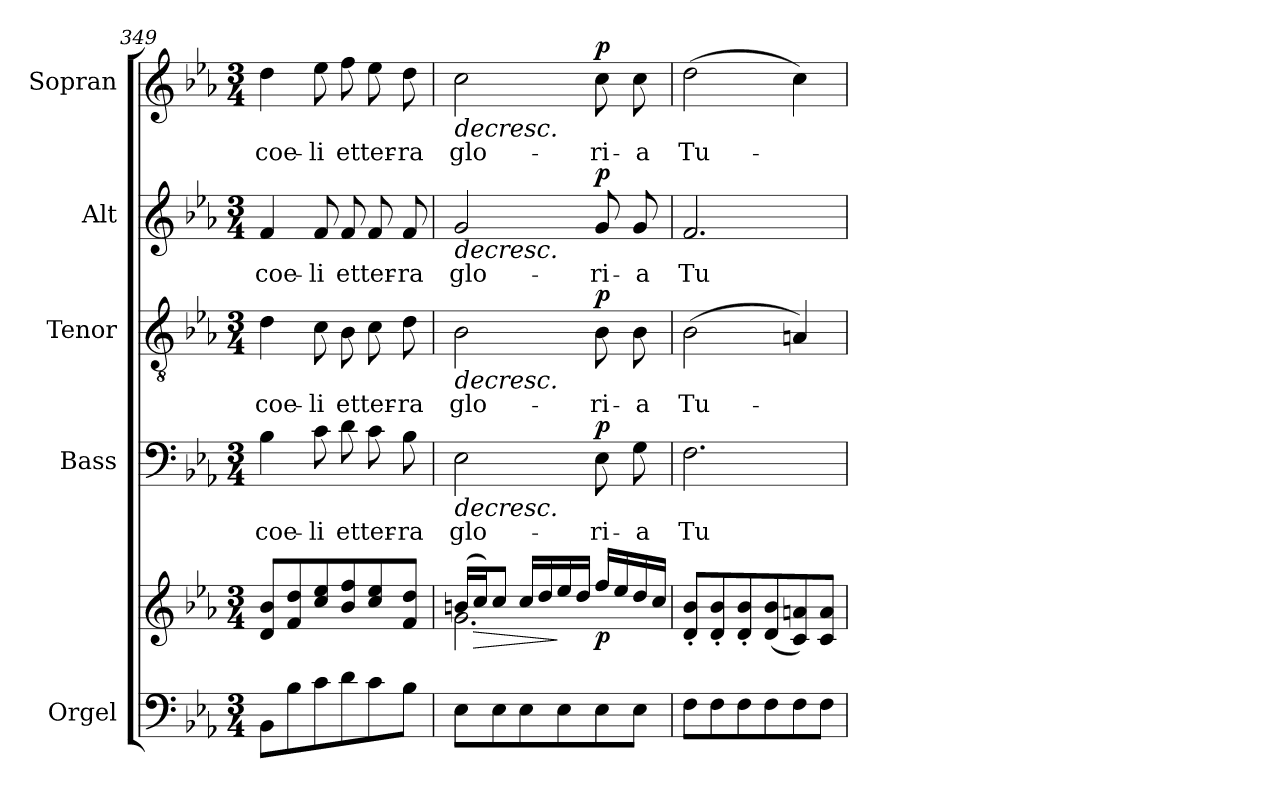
**kern	**kern	**dynam	**kern	**text	**dynam	**kern	**text	**dynam	**kern	**text	**dynam	**kern	**text	**dynam
*part5	*part5	*part5	*part4	*part4	*part4	*part3	*part3	*part3	*part2	*part2	*part2	*part1	*part1	*part1
*staff6	*staff5	*staff5/6	*staff4	*staff4	*staff4	*staff3	*staff3	*staff3	*staff2	*staff2	*staff2	*staff1	*staff1	*staff1
*I"Orgel	*	*	*I"Bass	*	*	*I"Tenor	*	*	*I"Alt	*	*	*I"Sopran	*	*
*I'Org.	*	*	*I'B.	*	*	*I'T.	*	*	*I'A.	*	*	*I'S.	*	*
*clefF4	*clefG2	*	*clefF4	*	*	*clefGv2	*	*	*clefG2	*	*	*clefG2	*	*
*k[b-e-a-]	*k[b-e-a-]	*	*k[b-e-a-]	*	*	*k[b-e-a-]	*	*	*k[b-e-a-]	*	*	*k[b-e-a-]	*	*
*E-:	*E-:	*	*E-:	*	*	*E-:	*	*	*E-:	*	*	*E-:	*	*
*M3/4	*M3/4	*	*M3/4	*	*	*M3/4	*	*	*M3/4	*	*	*M3/4	*	*
=349	=349	=349	=349	=349	=349	=349	=349	=349	=349	=349	=349	=349	=349	=349
!	!	!	!	!LO:LY:b	!	!	!LO:LY:b	!	!	!LO:LY:b	!	!	!LO:LY:b	!
8BB-\L	8d/ 8b-/L	.	4B-\	coe-	.	4d\	coe-	.	4f/	coe-	.	4dd\	coe-	.
8B-\	8f/ 8dd/	.	.	.	.	.	.	.	.	.	.	.	.	.
!	!	!	!	!LO:LY:b	!	!	!LO:LY:b	!	!	!LO:LY:b	!	!	!LO:LY:b	!
8c\	8cc/ 8ee-/	.	8c\	-li	.	8c\	-li	.	8f/	-li	.	8ee-\	-li	.
!	!	!	!	!LO:LY:b	!	!	!LO:LY:b	!	!	!LO:LY:b	!	!	!LO:LY:b	!
8d\	8b-/ 8ff/	.	8d\	et	.	8B-\	et	.	8f/	et	.	8ff\	et	.
!	!	!	!	!LO:LY:b	!	!	!LO:LY:b	!	!	!LO:LY:b	!	!	!LO:LY:b	!
8c\	8cc/ 8ee-/	.	8c\	ter-	.	8c\	ter-	.	8f/	ter-	.	8ee-\	ter-	.
!	!	!	!	!LO:LY:b	!	!	!LO:LY:b	!	!	!LO:LY:b	!	!	!LO:LY:b	!
8B-\J	8f/ 8dd/J	.	8B-\	-ra	.	8d\	-ra	.	8f/	-ra	.	8dd\	-ra	.
=350	=350	=350	=350	=350	=350	=350	=350	=350	=350	=350	=350	=350	=350	=350
*	*^	*	*	*	*	*	*	*	*	*	*	*	*	*
!	!	!	!	!	!LO:LY:b	!LO:HP:b	!	!LO:LY:b	!LO:HP:b	!	!LO:LY:b	!LO:HP:b	!	!LO:LY:b	!LO:HP:b
8E-\L	(>16bn/LL	2.g\	.	2E-\	glo-	>	2B-\	glo-	>	2g/	glo-	>	2cc\	glo-	>
!	!	!	!LO:HP:b	!	!	!	!	!	!	!	!	!	!	!	!
.	16cc/J)	.	>	.	.	.	.	.	.	.	.	.	.	.	.
8E-\	8cc/J	.	.	.	.	.	.	.	.	.	.	.	.	.	.
8E-\	16cc/LL	.	.	.	.	.	.	.	.	.	.	.	.	.	.
.	16dd/	.	.	.	.	.	.	.	.	.	.	.	.	.	.
8E-\	16ee-/	.	]	.	.	.	.	.	.	.	.	.	.	.	.
.	16dd/JJ	.	.	.	.	.	.	.	.	.	.	.	.	.	.
!	!	!	!LO:DY:b	!	!LO:LY:b	!LO:DY:a	!	!LO:LY:b	!LO:DY:a	!	!LO:LY:b	!LO:DY:a	!	!LO:LY:b	!LO:DY:a
8E-\	16ff/LL	.	p	8E-\	-ri-	p	8B-\	-ri-	p	8g/	-ri-	p	8cc\	-ri-	p
.	16ee-/	.	.	.	.	.	.	.	.	.	.	.	.	.	.
!	!	!	!	!	!LO:LY:b	!	!	!LO:LY:b	!	!	!LO:LY:b	!	!	!LO:LY:b	!
8E-\J	16dd/	.	.	8G\	-a	]	8B-\	-a	]	8g/	-a	]	8cc\	-a	]
.	16cc/JJ	.	.	.	.	.	.	.	.	.	.	.	.	.	.
*	*v	*v	*	*	*	*	*	*	*	*	*	*	*	*	*
=351	=351	=351	=351	=351	=351	=351	=351	=351	=351	=351	=351	=351	=351	=351
!	!	!	!	!LO:LY:b	!	!	!LO:LY:b	!	!	!LO:LY:b	!	!	!LO:LY:b	!
8F\L	8d/'< 8b-/'<L	.	2.F\	Tu-	.	(>2B-\	Tu-	.	2.f/	Tu-	.	(>2dd\	Tu-	.
8F\	8d/'< 8b-/'<	.	.	.	.	.	.	.	.	.	.	.	.	.
8F\	8d/'< 8b-/'<	.	.	.	.	.	.	.	.	.	.	.	.	.
8F\	(<8d/ 8b-/	.	.	.	.	.	.	.	.	.	.	.	.	.
8F\	8c/ 8an/)	.	.	.	.	4An/)	.	.	.	.	.	4cc\)	.	.
8F\J	8c/ 8a/J	.	.	.	.	.	.	.	.	.	.	.	.	.
=	=	=	=	=	=	=	=	=	=	=	=	=	=	=
*-	*-	*-	*-	*-	*-	*-	*-	*-	*-	*-	*-	*-	*-	*-
